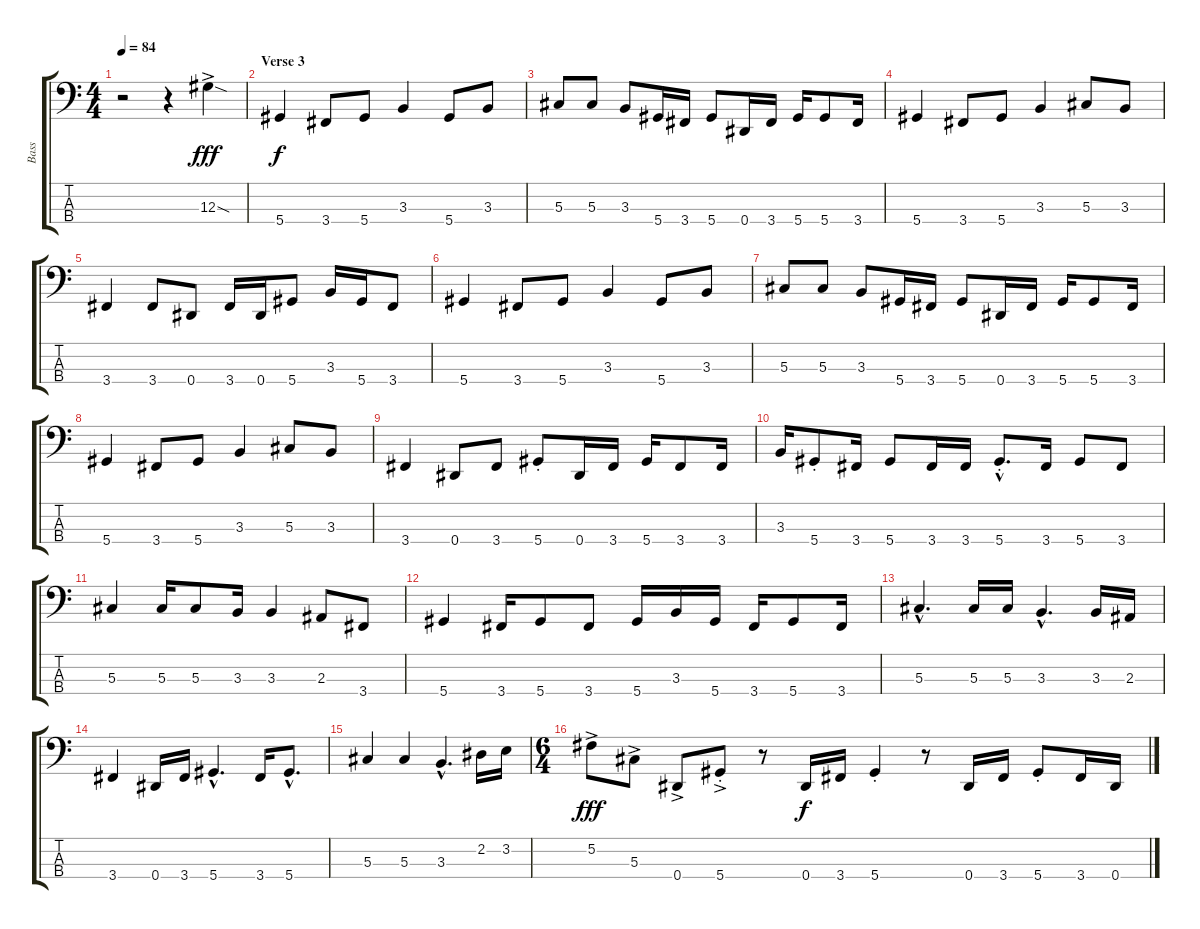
\track ("Bass" "Bass") {instrument electricbassfinger}
\staff {score tabs}
\tuning (Gb2 Db2 Ab1 Eb1) {hide}
\ts (4 4)
\tempo 84
\clef f4
\ks c
r.2{dy f} r.4 12.3{sod ac}.4{dy fff} |
\section ("" "Verse 3")
5.4.4{dy f} 3.4.8 5.4.8 3.3.4 5.4.8 3.3.8 |
5.3.8 5.3.8 3.3.8 5.4.16 3.4.16 5.4.8 0.4.16 3.4.16 5.4.16 5.4.8 3.4.16 |
5.4.4 3.4.8 5.4.8 3.3.4 5.3.8 3.3.8 |
3.4.4 3.4.8 0.4.8 3.4.16 0.4.16 5.4.8 3.3.16 5.4.16 3.4.8 |
5.4.4 3.4.8 5.4.8 3.3.4 5.4.8 3.3.8 |
5.3.8 5.3.8 3.3.8 5.4.16 3.4.16 5.4.8 0.4.16 3.4.16 5.4.16 5.4.8 3.4.16 |
5.4.4 3.4.8 5.4.8 3.3.4 5.3.8 3.3.8 |
3.4.4 0.4.8 3.4.8 5.4{st}.8 0.4.16 3.4.16 5.4.16 3.4.8 3.4.16 |
3.3.16 5.4{st}.8 3.4.16 5.4.8 3.4.16 3.4.16 5.4{hac st}.8{d} 3.4.16 5.4.8 3.4.8 |
5.3.4 5.3.16 5.3.8 3.3.16 3.3.4 2.3.8 3.4.8 |
5.4.4 3.4.16 5.4.8 3.4.8 5.4.16 3.3.16 5.4.16 3.4.16 5.4.8 3.4.16 |
5.3{hac}.4{d} 5.3.16 5.3.16 3.3{hac}.4{d} 3.3.16 2.3.16 |
3.4.4 0.4.16 3.4.16 5.4{hac}.4{d} 3.4.16 5.4{hac}.8{d} |
5.3.4 5.3.4 3.3{hac}.4{d} 2.2.16 3.2.16 |
\ts (6 4)
5.2{ac}.8{dy fff} 5.3{ac}.8 0.4{ac}.8 5.4{ac st}.8 r.8 0.4.16{dy f} 3.4.16 5.4{st}.4 r.8 0.4.16 3.4.16 5.4{st}.8 3.4.16 0.4.16
